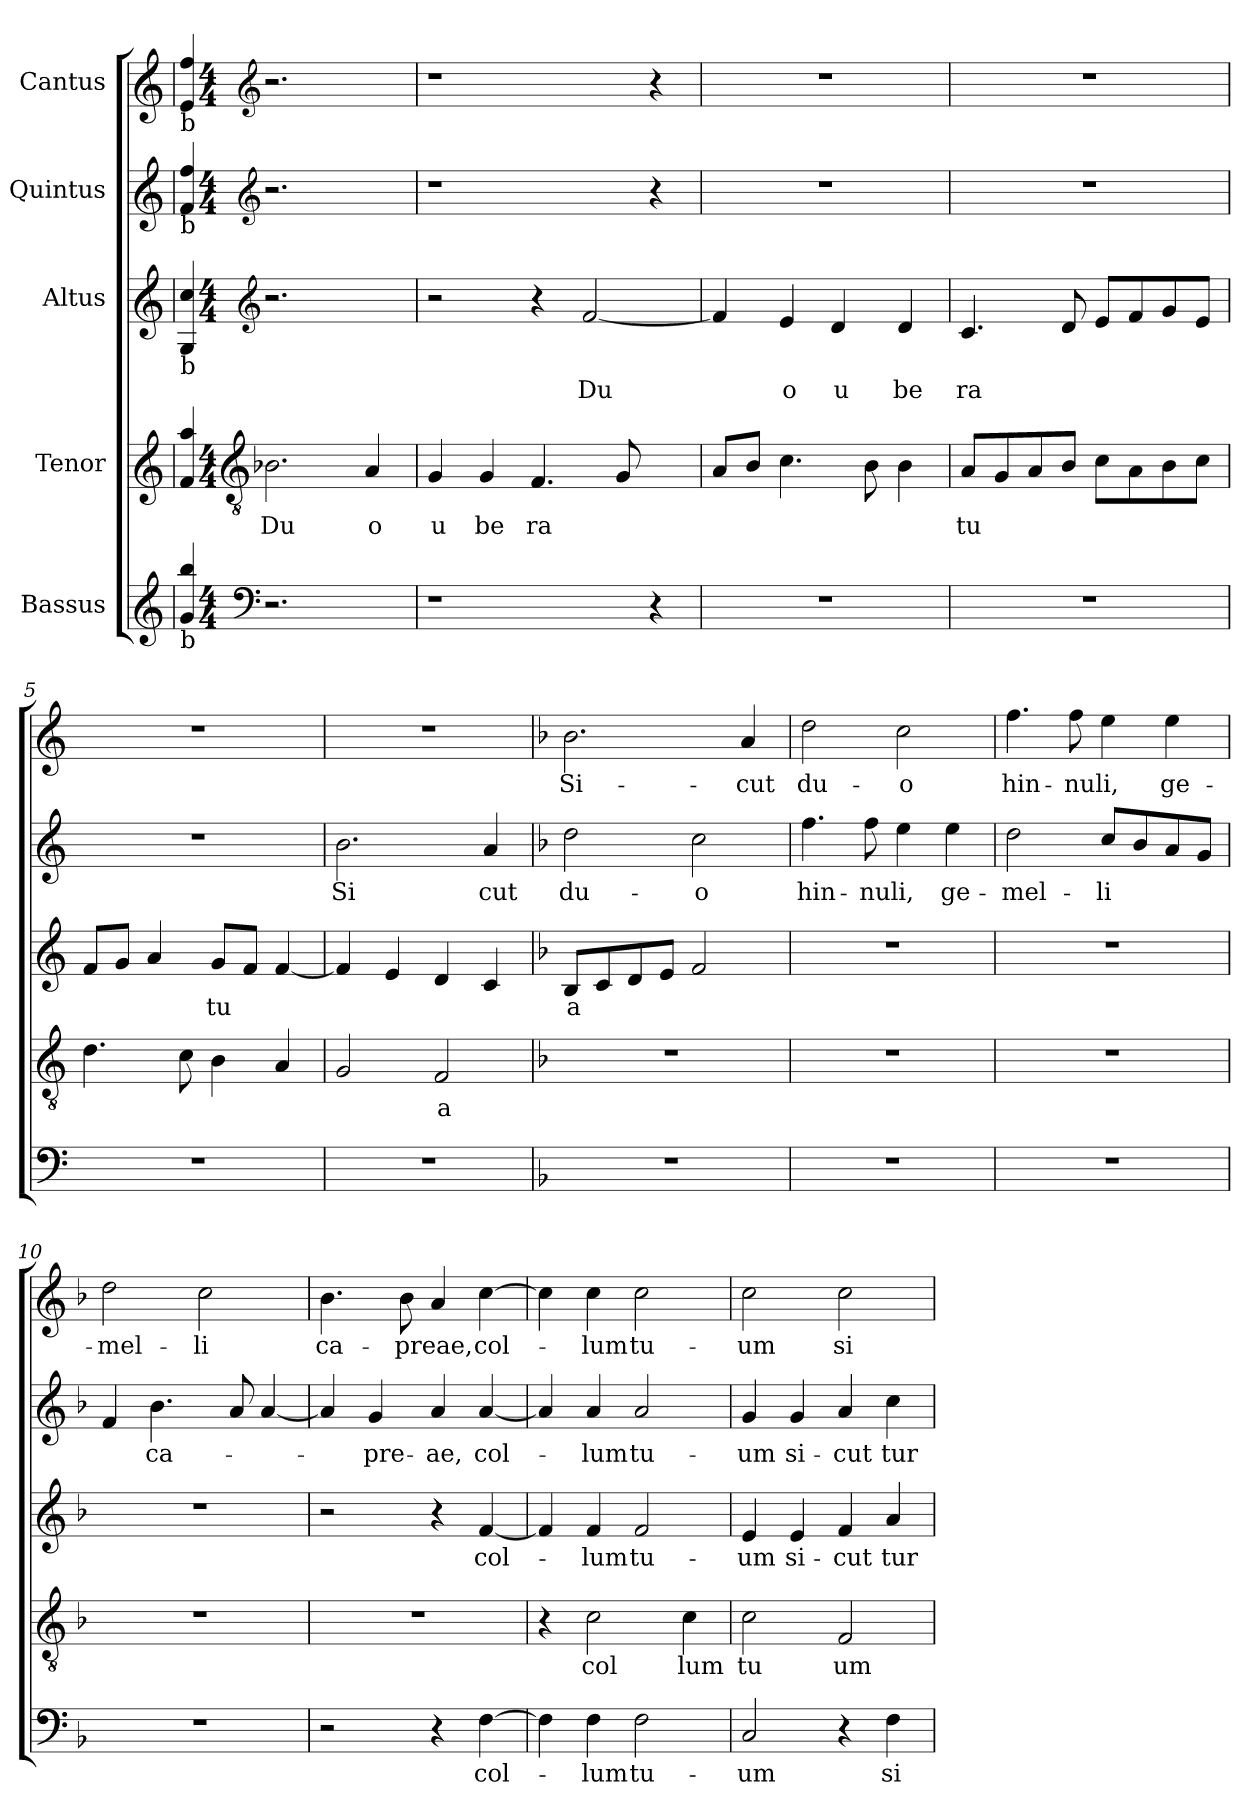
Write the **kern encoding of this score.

**kern	**text	**kern	**text	**kern	**text	**kern	**text	**kern	**text
*part5	*part5	*part4	*part4	*part3	*part3	*part2	*part2	*part1	*part1
*staff5	*staff5	*staff4	*staff4	*staff3	*staff3	*staff2	*staff2	*staff1	*staff1
*I"Bassus	*	*I"Tenor	*	*I"Altus	*	*I"Quintus	*	*I"Cantus	*
!!LO:PB:g=z
*stria5	*	*stria5	*	*stria5	*	*stria5	*	*stria5	*
=1	=1!	=1	=1!	=1	=1!	=1	=1!	=1!	=1!
!	!	!	!	!	!	!	!	!LO:TX:b:t=b	!
!	!	!	!	!	!	!LO:TX:b:t=b	!	!	!
!	!	!	!	!LO:TX:b:t=b	!	!	!	!	!
!LO:TX:b:t=b	!	!	!	!	!	!	!	!	!
4bb/ 4g/	.	4aa/ 4f/	.	4cc/ 4G/	.	4ff/ 4f/	.	4ff/ 4e/	.
*clefF4	*	*clefGv2	*	*clefG2	*	*clefG2	*	*clefG2	*
*M4/4	*	*M4/4	*	*M4/4	*	*M4/4	*	*M4/4	*
*met(c)	*	*met(c)	*	*met(c)	*	*met(c)	*	*met(c)	*
!	!	!	!LO:LY:b:cj	!	!	!	!	!	!
2.r	.	2.B-X\	Du	2.r	.	2.r	.	2.r	.
!	!	!	!LO:LY:b:cj	!	!	!	!	!	!
4ryy	.	4A/	o	4ryy	.	4ryy	.	4ryy	.
=2	=2	=2	=2	=2	=2	=2	=2	=2	=2
!	!	!	!LO:LY:b:cj	!	!	!	!	!	!
1r	.	4G/	u	2r	.	1r	.	1r	.
!	!	!	!LO:LY:b:cj	!	!	!	!	!	!
.	.	4G/	be	.	.	.	.	.	.
!	!	!	!LO:LY:b:cj	!	!	!	!	!	!
.	.	4.F/	ra	4r	.	.	.	.	.
!	!	!	!	!	!LO:LY:b	!	!	!	!
.	.	.	.	[<2f/	Du	.	.	.	.
.	.	8G/	.	.	.	.	.	.	.
4r	.	4ryy	.	.	.	4r	.	4r	.
=3	=3	=3	=3	=3	=3	=3	=3	=3	=3
1r	.	8A/L	.	4f/]	.	1r	.	1r	.
.	.	8B/J	.	.	.	.	.	.	.
!	!	!	!	!	!LO:LY:b:cj	!	!	!	!
.	.	4.c\	.	4e/	o	.	.	.	.
!	!	!	!	!	!LO:LY:b:cj	!	!	!	!
.	.	.	.	4d/	u	.	.	.	.
.	.	8B\	.	.	.	.	.	.	.
!	!	!	!	!	!LO:LY:b:cj	!	!	!	!
.	.	4B\	.	4d/	be	.	.	.	.
=4	=4	=4	=4	=4	=4	=4	=4	=4	=4
!	!	!	!LO:LY:b:cj	!	!LO:LY:b:cj	!	!	!	!
1r	.	8A/L	tu	4.c/	ra	1r	.	1r	.
.	.	8G/	.	.	.	.	.	.	.
.	.	8A/	.	.	.	.	.	.	.
.	.	8B/J	.	8d/	.	.	.	.	.
.	.	8c\L	.	8e/L	.	.	.	.	.
.	.	8A\	.	8f/	.	.	.	.	.
.	.	8B\	.	8g/	.	.	.	.	.
.	.	8c\J	.	8e/J	.	.	.	.	.
=5	=5	=5	=5	=5	=5	=5	=5	=5	=5
1r	.	4.d\	.	8f/L	.	1r	.	1r	.
.	.	.	.	8g/J	.	.	.	.	.
.	.	.	.	4a/	.	.	.	.	.
.	.	8c\	.	.	.	.	.	.	.
!	!	!	!	!	!LO:LY:b:cj	!	!	!	!
.	.	4B\	.	8g/L	tu	.	.	.	.
.	.	.	.	8f/J	.	.	.	.	.
.	.	4A/	.	[<4f/	.	.	.	.	.
=6	=6	=6	=6	=6	=6	=6	=6	=6	=6
!	!	!	!	!	!	!	!LO:LY:b:cj	!	!
1r	.	2G/	.	4f/]	.	2.b\	Si	1r	.
.	.	.	.	4e/	.	.	.	.	.
!	!	!	!LO:LY:b:cj	!	!	!	!	!	!
.	.	2F/	a	4d/	.	.	.	.	.
!	!	!	!	!	!	!	!LO:LY:b:cj	!	!
.	.	.	.	4c/	.	4a/	cut	.	.
!!LO:LB:g=z
=7	=7	=7	=7	=7	=7	=7	=7	=7	=7
*k[b-]	*	*k[b-]	*	*k[b-]	*	*k[b-]	*	*k[b-]	*
*F:	*	*F:	*	*F:	*	*F:	*	*F:	*
!	!	!	!	!	!LO:LY:b:cj	!	!LO:LY:b:cj	!	!LO:LY:b:cj
1r	.	1r	.	8B-/L	a	2dd\	du-	2.b-\	Si-
.	.	.	.	8c/	.	.	.	.	.
.	.	.	.	8d/	.	.	.	.	.
.	.	.	.	8e/J	.	.	.	.	.
!	!	!	!	!	!	!	!LO:LY:b:cj	!	!
.	.	.	.	2f/	.	2cc\	-o	.	.
!	!	!	!	!	!	!	!	!	!LO:LY:b:cj
.	.	.	.	.	.	.	.	4a/	-cut
=8	=8	=8	=8	=8	=8	=8	=8	=8	=8
!	!	!	!	!	!	!	!LO:LY:b:cj	!	!LO:LY:b:cj
1r	.	1r	.	1r	.	4.ff\	hin-	2dd\	du-
!	!	!	!	!	!	!	!LO:LY:b:cj	!	!
.	.	.	.	.	.	8ff\	-nuli,	.	.
!	!	!	!	!	!	!	!	!	!LO:LY:b:cj
.	.	.	.	.	.	4ee\	.	2cc\	-o
!	!	!	!	!	!	!	!LO:LY:b:cj	!	!
.	.	.	.	.	.	4ee\	ge-	.	.
=9	=9	=9	=9	=9	=9	=9	=9	=9	=9
!	!	!	!	!	!	!	!LO:LY:b:cj	!	!LO:LY:b:cj
1r	.	1r	.	1r	.	2dd\	-mel-	4.ff\	hin-
!	!	!	!	!	!	!	!	!	!LO:LY:b:cj
.	.	.	.	.	.	.	.	8ff\	-nuli,
!	!	!	!	!	!	!	!LO:LY:b:cj	!	!
.	.	.	.	.	.	8cc/L	-li	4ee\	.
.	.	.	.	.	.	8b-/	.	.	.
!	!	!	!	!	!	!	!	!	!LO:LY:b:cj
.	.	.	.	.	.	8a/	.	4ee\	ge-
.	.	.	.	.	.	8g/J	.	.	.
=10	=10	=10	=10	=10	=10	=10	=10	=10	=10
!	!	!	!	!	!	!	!	!	!LO:LY:b:cj
1r	.	1r	.	1r	.	4f/	.	2dd\	-mel-
!	!	!	!	!	!	!	!LO:LY:b:cj	!	!
.	.	.	.	.	.	4.b-\	ca-	.	.
!	!	!	!	!	!	!	!	!	!LO:LY:b:cj
.	.	.	.	.	.	.	.	2cc\	-li
.	.	.	.	.	.	8a/	.	.	.
.	.	.	.	.	.	[<4a/	.	.	.
=11	=11	=11	=11	=11	=11	=11	=11	=11	=11
!	!	!	!	!	!	!	!	!	!LO:LY:b:cj
2r	.	1r	.	2r	.	4a/]	.	4.b-\	ca-
!	!	!	!	!	!	!	!LO:LY:b:cj	!	!
.	.	.	.	.	.	4g/	-pre-	.	.
!	!	!	!	!	!	!	!	!	!LO:LY:b:cj
.	.	.	.	.	.	.	.	8b-\	-preae,
!	!	!	!	!	!	!	!LO:LY:b:cj	!	!
4r	.	.	.	4r	.	4a/	-ae,	4a/	.
!	!LO:LY:b	!	!	!	!LO:LY:b	!	!LO:LY:b	!	!LO:LY:b
[>4F\	col-	.	.	[<4f/	col-	[<4a/	col-	[>4cc\	col-
=12	=12	=12	=12	=12	=12	=12	=12	=12	=12
4F\]	.	4r	.	4f/]	.	4a/]	.	4cc\]	.
!	!LO:LY:b:cj	!	!LO:LY:b:cj	!	!LO:LY:b:cj	!	!LO:LY:b:cj	!	!LO:LY:b:cj
4F\	-lum	2c\	col	4f/	-lum	4a/	-lum	4cc\	-lum
!	!LO:LY:b:cj	!	!	!	!LO:LY:b:cj	!	!LO:LY:b:cj	!	!LO:LY:b:cj
2F\	tu-	.	.	2f/	tu-	2a/	tu-	2cc\	tu-
!	!	!	!LO:LY:b:cj	!	!	!	!	!	!
.	.	4c\	lum	.	.	.	.	.	.
=13	=13	=13	=13	=13	=13	=13	=13	=13	=13
!	!LO:LY:b:cj	!	!LO:LY:b:cj	!	!LO:LY:b:cj	!	!LO:LY:b:cj	!	!LO:LY:b:cj
2C/	-um	2c\	tu	4e/	-um	4g/	-um	2cc\	-um
!	!	!	!	!	!LO:LY:b:cj	!	!LO:LY:b:cj	!	!
.	.	.	.	4e/	si-	4g/	si-	.	.
!	!	!	!LO:LY:b:cj	!	!LO:LY:b:cj	!	!LO:LY:b:cj	!	!LO:LY:b:cj
4r	.	2F/	um	4f/	-cut	4a/	-cut	2cc\	si-
!	!LO:LY:b:cj	!	!	!	!LO:LY:b:cj	!	!LO:LY:b:cj	!	!
4F\	si-	.	.	4a/	tur-	4cc\	tur-	.	.
=	=	=	=	=	=	=	=	=	=
*-	*-	*-	*-	*-	*-	*-	*-	*-	*-
